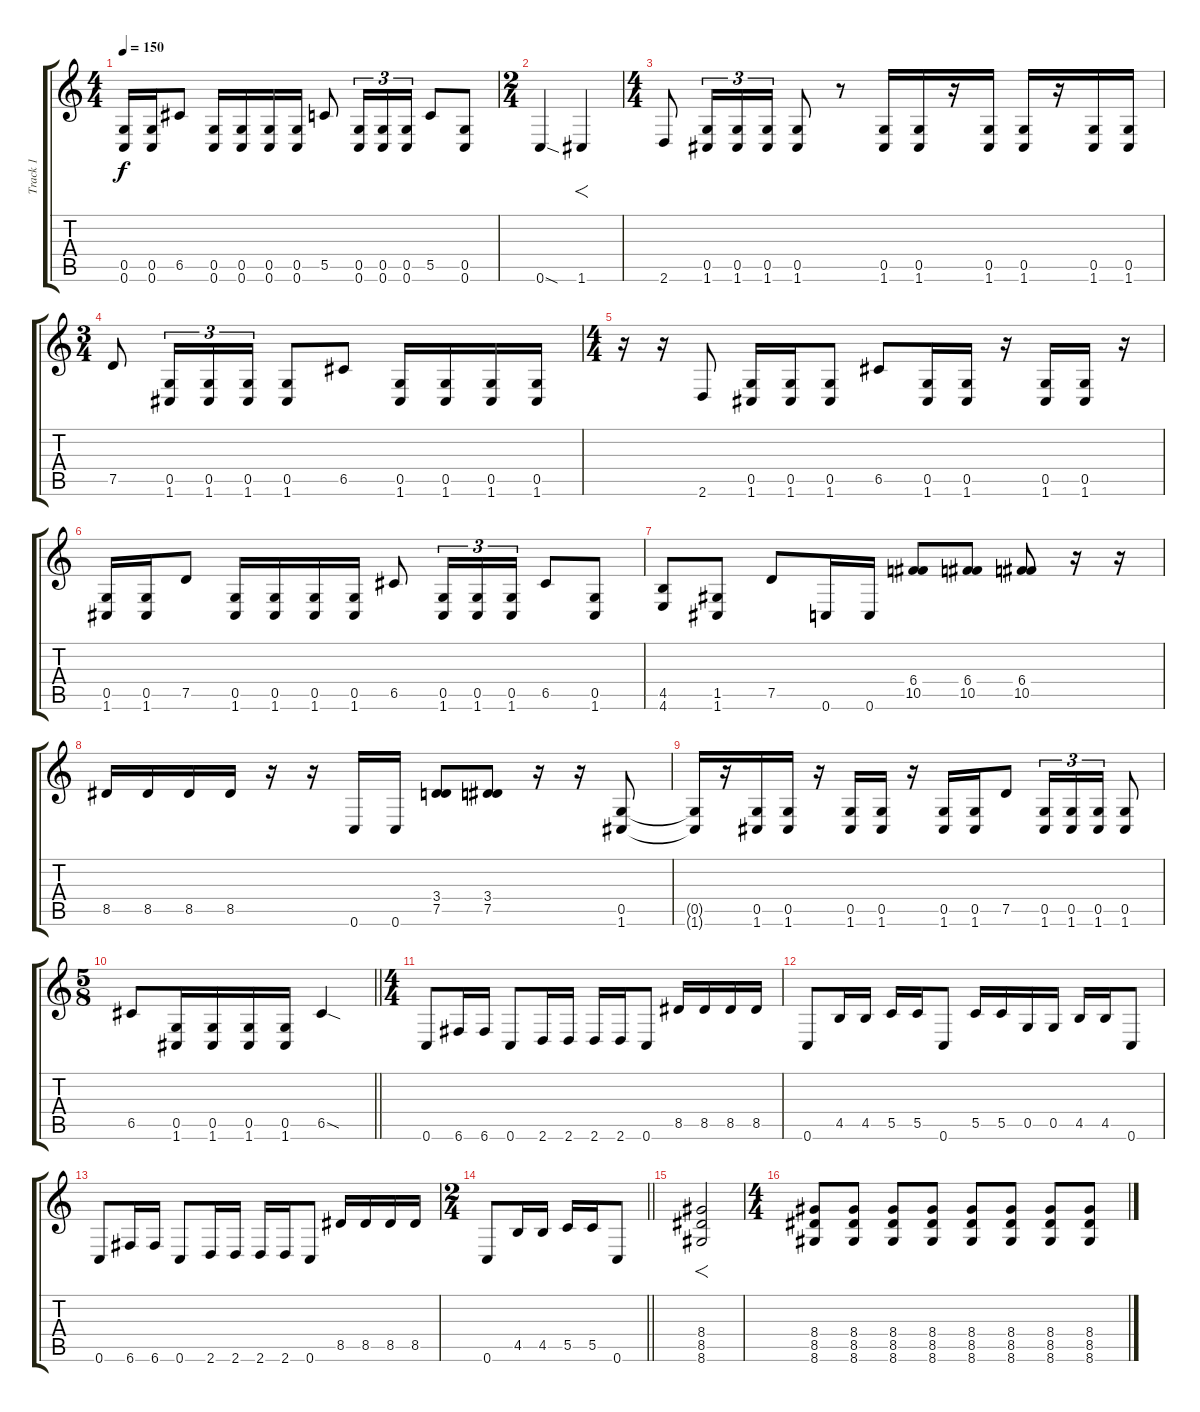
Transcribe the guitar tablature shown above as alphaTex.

\track ("Track 1" "Track 1") {instrument distortionguitar}
\staff {score tabs}
\tuning (D4 A3 F3 C3 G2 C2) {hide}
\ts (4 4)
\tempo 150
\clef g2
\ks c
(0.5 0.6).16{dy f} (0.5 0.6).16 6.5.8 (0.5 0.6).16 (0.5 0.6).16 (0.5 0.6).16 (0.5 0.6).16 5.5.8 (0.5 0.6).16{tu (3 2)} (0.5 0.6).16{tu (3 2)} (0.5 0.6).16{tu (3 2)} 5.5.8 (0.5 0.6).8 |
\ts (2 4)
0.6{sod}.4 1.6.4{f} |
\ts (4 4)
2.6.8 (0.5 1.6).16{tu (3 2)} (0.5 1.6).16{tu (3 2)} (0.5 1.6).16{tu (3 2)} (0.5 1.6).8 r.8 (0.5 1.6).16 (0.5 1.6).16 r.16 (0.5 1.6).16 (0.5 1.6).16 r.16 (0.5 1.6).16 (0.5 1.6).16 |
\ts (3 4)
7.5.8 (0.5 1.6).16{tu (3 2)} (0.5 1.6).16{tu (3 2)} (0.5 1.6).16{tu (3 2)} (0.5 1.6).8 6.5.8 (0.5 1.6).16 (0.5 1.6).16 (0.5 1.6).16 (0.5 1.6).16 |
\ts (4 4)
r.16 r.16 2.6.8 (0.5 1.6).16 (0.5 1.6).16 (0.5 1.6).8 6.5.8 (0.5 1.6).16 (0.5 1.6).16 r.16 (0.5 1.6).16 (0.5 1.6).16 r.16 |
(0.5 1.6).16 (0.5 1.6).16 7.5.8 (0.5 1.6).16 (0.5 1.6).16 (0.5 1.6).16 (0.5 1.6).16 6.5.8 (0.5 1.6).16{tu (3 2)} (0.5 1.6).16{tu (3 2)} (0.5 1.6).16{tu (3 2)} 6.5.8 (0.5 1.6).8 |
(4.5 4.6).8 (1.5 1.6).8 7.5.8 0.6.16 0.6.16 (6.4 10.5).8 (6.4 10.5).8 (6.4 10.5).8 r.16 r.16 |
8.5.16 8.5.16 8.5.16 8.5.16 r.16 r.16 0.6.16 0.6.16 (3.4 7.5).8 (3.4 7.5).8 r.16 r.16 (0.5 1.6).8 |
(0.5{t} 1.6{t}).16 r.16 (0.5 1.6).16 (0.5 1.6).16 r.16 (0.5 1.6).16 (0.5 1.6).16 r.16 (0.5 1.6).16 (0.5 1.6).16 7.5.8 (0.5 1.6).16{tu (3 2)} (0.5 1.6).16{tu (3 2)} (0.5 1.6).16{tu (3 2)} (0.5 1.6).8 |
\ts (5 8)
\barLineRight lightlight
6.5.8 (0.5 1.6).16 (0.5 1.6).16 (0.5 1.6).16 (0.5 1.6).16 6.5{sod}.4 |
\ts (4 4)
0.6.8 6.6.16 6.6.16 0.6.8 2.6.16 2.6.16 2.6.16 2.6.16 0.6.8 8.5.16 8.5.16 8.5.16 8.5.16 |
0.6.8 4.5.16 4.5.16 5.5.16 5.5.16 0.6.8 5.5.16 5.5.16 0.5.16 0.5.16 4.5.16 4.5.16 0.6.8 |
0.6.8 6.6.16 6.6.16 0.6.8 2.6.16 2.6.16 2.6.16 2.6.16 0.6.8 8.5.16 8.5.16 8.5.16 8.5.16 |
\ts (2 4)
\barLineRight lightlight
0.6.8 4.5.16 4.5.16 5.5.16 5.5.16 0.6.8 |
(8.4 8.5 8.6).2{f} |
\ts (4 4)
(8.4 8.5 8.6).8 (8.4 8.5 8.6).8 (8.4 8.5 8.6).8 (8.4 8.5 8.6).8 (8.4 8.5 8.6).8 (8.4 8.5 8.6).8 (8.4 8.5 8.6).8 (8.4 8.5 8.6).8
